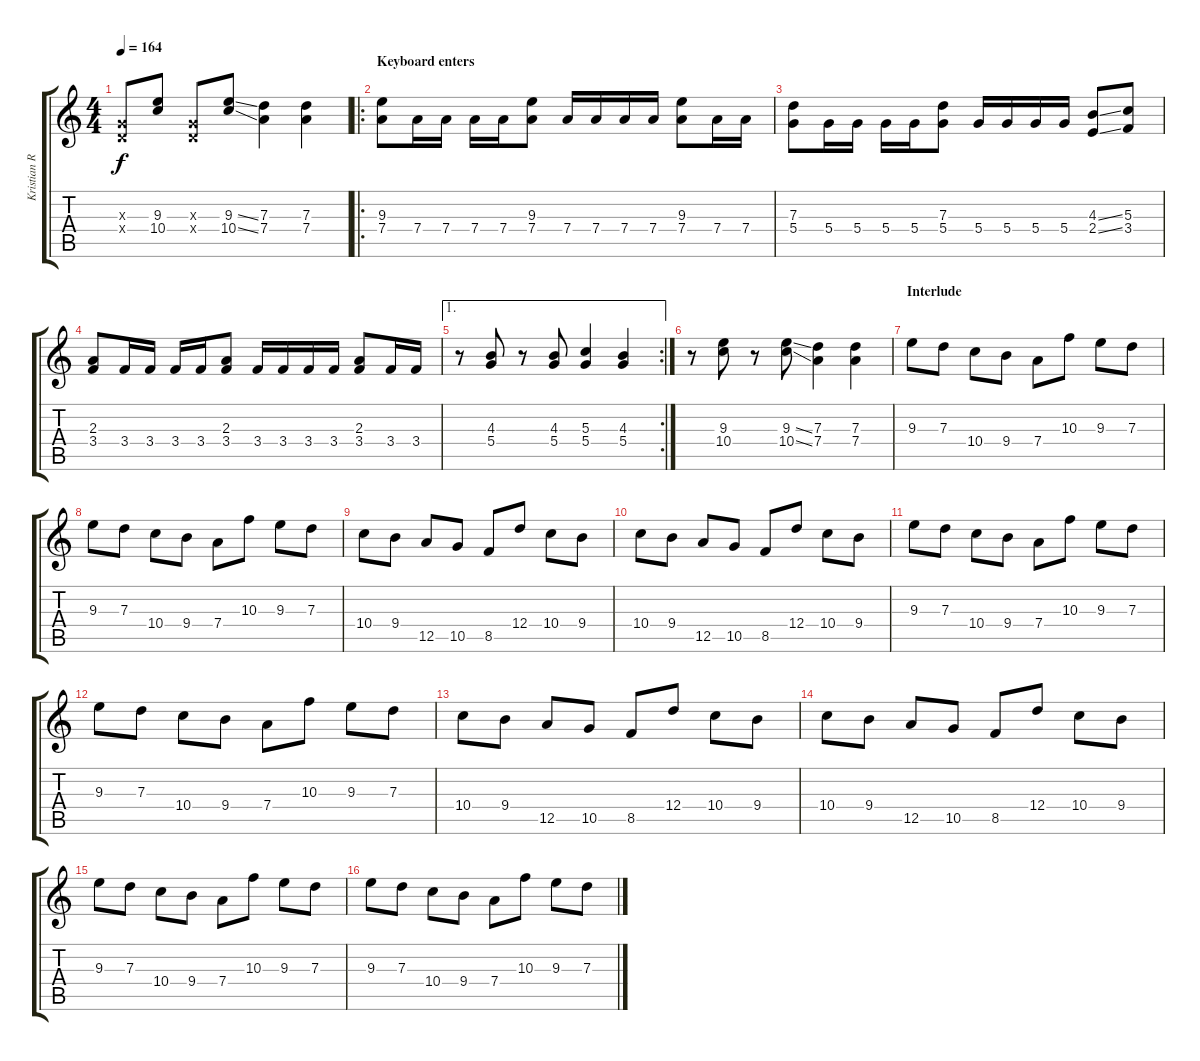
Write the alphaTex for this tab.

\track ("Kristian Ranta - Guitars" "Kristian R") {instrument distortionguitar}
\staff {score tabs}
\tuning (E4 B3 G3 D3 A2 E2) {hide}
\ts (4 4)
\tempo 164
\clef g2
\ks c
(0.3{x} 0.4{x}).8{dy f} (9.3 10.4).8 (0.3{x} 0.4{x}).8 (9.3{ss} 10.4{ss}).8 (7.3 7.4).4 (7.3 7.4).4 |
\ro
\section ("" "Keyboard enters")
(9.3 7.4).8 7.4.16 7.4.16 7.4.16 7.4.16 (9.3 7.4).8 7.4.16 7.4.16 7.4.16 7.4.16 (9.3 7.4).8 7.4.16 7.4.16 |
(7.3 5.4).8 5.4.16 5.4.16 5.4.16 5.4.16 (7.3 5.4).8 5.4.16 5.4.16 5.4.16 5.4.16 (4.3{ss} 2.4{ss}).8 (5.3 3.4).8 |
(2.3 3.4).8 3.4.16 3.4.16 3.4.16 3.4.16 (2.3 3.4).8 3.4.16 3.4.16 3.4.16 3.4.16 (2.3 3.4).8 3.4.16 3.4.16 |
\ae 1
\rc 2
r.8 (4.3 5.4).8 r.8 (4.3 5.4).8 (5.3 5.4).4 (4.3 5.4).4 |
r.8 (9.3 10.4).8 r.8 (9.3{ss} 10.4{ss}).8 (7.3 7.4).4 (7.3 7.4).4 |
\section ("" "Interlude")
9.3.8 7.3.8 10.4.8 9.4.8 7.4.8 10.3.8 9.3.8 7.3.8 |
9.3.8 7.3.8 10.4.8 9.4.8 7.4.8 10.3.8 9.3.8 7.3.8 |
10.4.8 9.4.8 12.5.8 10.5.8 8.5.8 12.4.8 10.4.8 9.4.8 |
10.4.8 9.4.8 12.5.8 10.5.8 8.5.8 12.4.8 10.4.8 9.4.8 |
9.3.8 7.3.8 10.4.8 9.4.8 7.4.8 10.3.8 9.3.8 7.3.8 |
9.3.8 7.3.8 10.4.8 9.4.8 7.4.8 10.3.8 9.3.8 7.3.8 |
10.4.8 9.4.8 12.5.8 10.5.8 8.5.8 12.4.8 10.4.8 9.4.8 |
10.4.8 9.4.8 12.5.8 10.5.8 8.5.8 12.4.8 10.4.8 9.4.8 |
9.3.8 7.3.8 10.4.8 9.4.8 7.4.8 10.3.8 9.3.8 7.3.8 |
9.3.8 7.3.8 10.4.8 9.4.8 7.4.8 10.3.8 9.3.8 7.3.8
